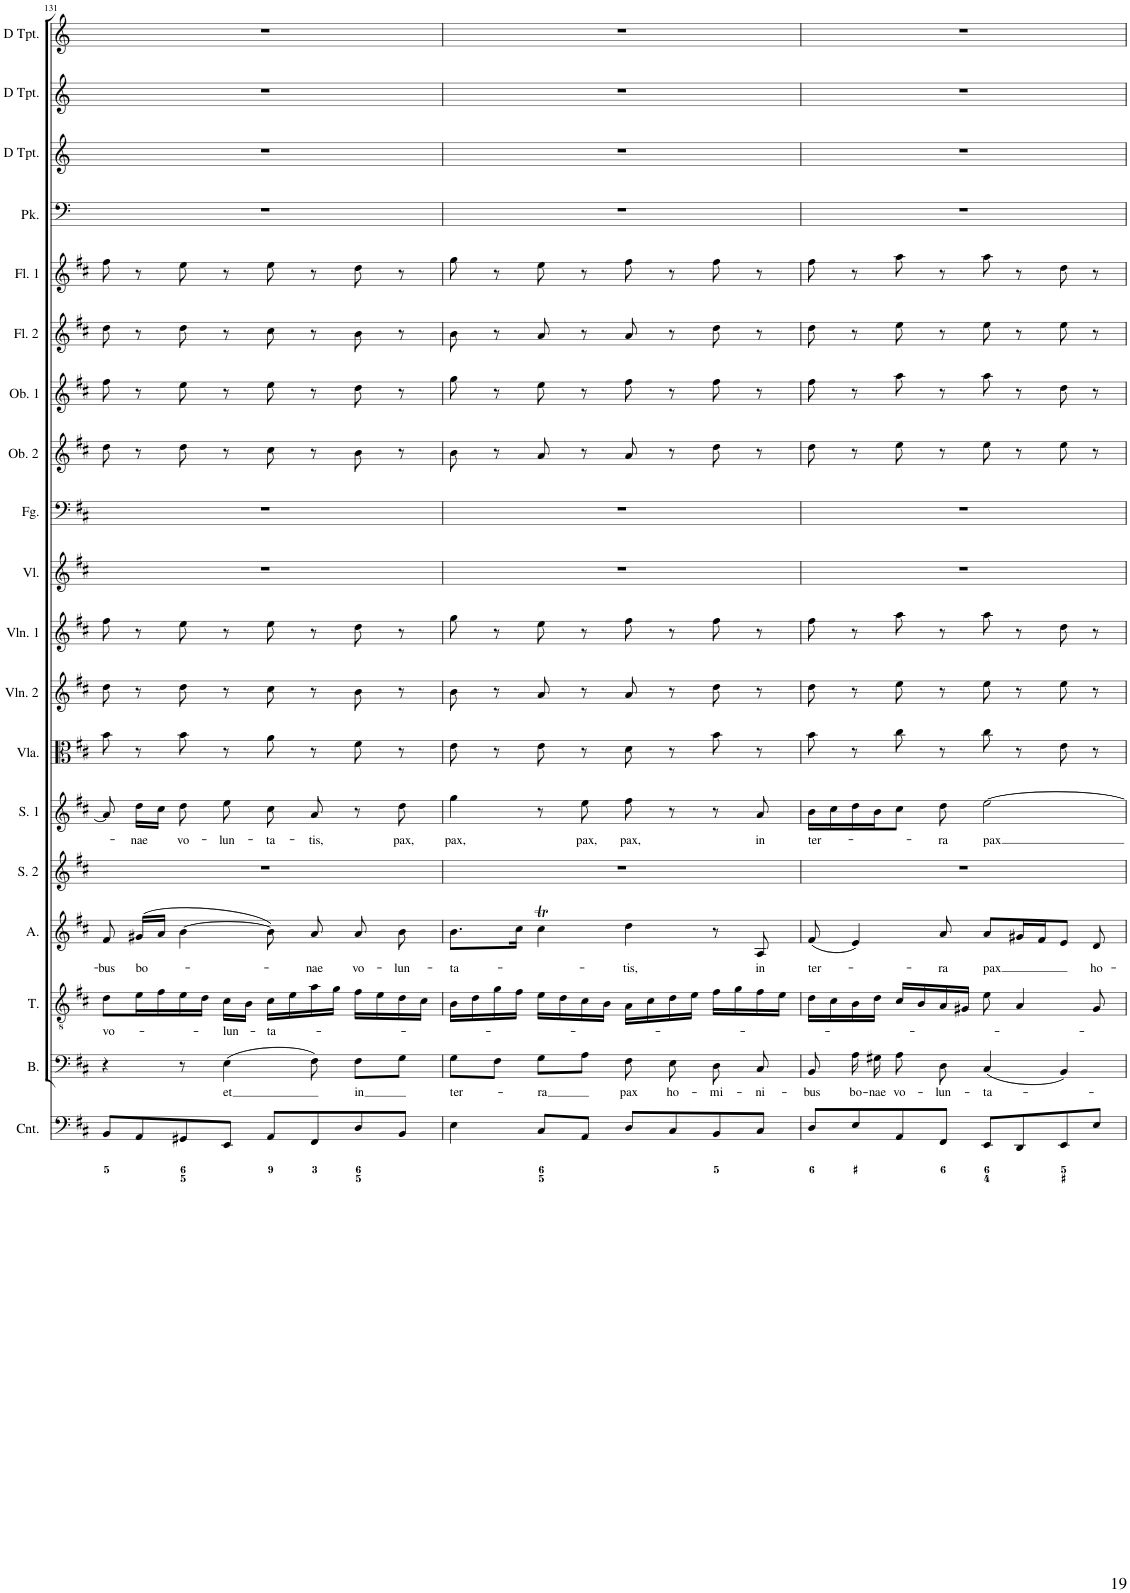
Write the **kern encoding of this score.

**kern	**kern	**text	**kern	**text	**kern	**text	**kern	**kern	**text	**kern	**kern	**kern	**kern	**kern	**kern	**kern	**kern	**kern	**kern	**kern	**kern	**kern
*part19	*part18	*part18	*part17	*part17	*part16	*part16	*part15	*part14	*part14	*part13	*part12	*part11	*part10	*part9	*part8	*part7	*part6	*part5	*part4	*part3	*part2	*part1
*staff19	*staff18	*staff18	*staff17	*staff17	*staff16	*staff16	*staff15	*staff14	*staff14	*staff13	*staff12	*staff11	*staff10	*staff9	*staff8	*staff7	*staff6	*staff5	*staff4	*staff3	*staff2	*staff1
*I"Continuo	*I"Basso	*	*I"Tenore	*	*I"Alto	*	*I"Soprano 2	*I"Soprano 1	*	*I"Viola	*I"Violino 2	*I"Violino 1	*I"Violino solo	*I"Fagotti	*I"Oboe d'amore 2	*I"Oboe d'amore 1	*I"Flauto traverso 2	*I"Flauto traverso 1	*I"Pauke	*I"D Trompete	*I"D Trompete	*I"D Trompete
*I'Cnt.	*I'B.	*	*I'T.	*	*I'A.	*	*I'S. 2	*I'S. 1	*	*I'Vla.	*I'Vln. 2	*I'Vln. 1	*I'Vl.	*I'Fg.	*I'Ob. 2	*I'Ob. 1	*I'Fl. 2	*I'Fl. 1	*I'Pk.	*I'D Tpt.	*I'D Tpt.	*I'D Tpt.
!!LO:PB:g=z
*clefF4	*clefF4	*	*clefGv2	*	*clefG2	*	*clefG2	*clefG2	*	*clefC3	*clefG2	*clefG2	*clefG2	*clefF4	*clefG2	*clefG2	*clefG2	*clefG2	*clefF4	*clefG2	*clefG2	*clefG2
*	*	*	*	*	*	*	*	*	*	*	*	*	*	*	*	*	*	*	*Trd-1c-2	*Trd-1c-2	*Trd-1c-2	*Trd-1c-2
*k[f#c#]	*k[f#c#]	*	*k[f#c#]	*	*k[f#c#]	*	*k[f#c#]	*k[f#c#]	*	*k[f#c#]	*k[f#c#]	*k[f#c#]	*k[f#c#]	*k[f#c#]	*k[f#c#]	*k[f#c#]	*k[f#c#]	*k[f#c#]	*k[]	*k[]	*k[]	*k[]
*M4/4	*M4/4	*	*M4/4	*	*M4/4	*	*M4/4	*M4/4	*	*M4/4	*M4/4	*M4/4	*M4/4	*M4/4	*M4/4	*M4/4	*M4/4	*M4/4	*M4/4	*M4/4	*M4/4	*M4/4
*met(c)	*met(c)	*	*met(c)	*	*met(c)	*	*met(c)	*met(c)	*	*met(c)	*met(c)	*met(c)	*met(c)	*met(c)	*met(c)	*met(c)	*met(c)	*met(c)	*met(c)	*met(c)	*met(c)	*met(c)
=131	=131	=131	=131	=131	=131	=131	=131	=131	=131	=131	=131	=131	=131	=131	=131	=131	=131	=131	=131	=131	=131	=131
!	!	!	!	!LO:LY:b	!	!LO:LY:b	!	!	!	!	!	!	!	!	!	!	!	!	!	!	!	!
8BB/L	4r	.	8d\L	vo-	8f#/	-bus	1r	8a/]	.	8b\	8dd\	8ff#\	1r	1r	8dd\	8ff#\	8dd\	8ff#\	1r	1r	1r	1r
!	!	!	!	!	!	!LO:LY:b	!	!	!LO:LY:b	!	!	!	!	!	!	!	!	!	!	!	!	!
8AA/	.	.	16e\L	.	(16g#X/LL	bo-	.	16dd\LL	-nae	8r	8r	8r	.	.	8r	8r	8r	8r	.	.	.	.
.	.	.	16f#\	.	16a/JJ	.	.	16cc#\JJ	.	.	.	.	.	.	.	.	.	.	.	.	.	.
!	!	!	!	!	!	!	!	!	!LO:LY:b	!	!	!	!	!	!	!	!	!	!	!	!	!
8GG#X/	8r	.	16e\	.	[4b\	.	.	8dd\	vo-	8b\	8dd\	8ee\	.	.	8dd\	8ee\	8dd\	8ee\	.	.	.	.
.	.	.	16d\JJ	.	.	.	.	.	.	.	.	.	.	.	.	.	.	.	.	.	.	.
!	!	!LO:LY:b	!	!LO:LY:b	!	!	!	!	!LO:LY:b	!	!	!	!	!	!	!	!	!	!	!	!	!
8EE/J	(4E\	et	16c#\LL	lun-	.	.	.	8ee\	-lun-	8r	8r	8r	.	.	8r	8r	8r	8r	.	.	.	.
.	.	.	16B\JJ	.	.	.	.	.	.	.	.	.	.	.	.	.	.	.	.	.	.	.
!	!	!	!	!LO:LY:b	!	!	!	!	!LO:LY:b	!	!	!	!	!	!	!	!	!	!	!	!	!
8AA/L	.	.	16c#\LL	-ta-	8b\])	.	.	8cc#\	-ta-	8a\	8cc#\	8ee\	.	.	8cc#\	8ee\	8cc#\	8ee\	.	.	.	.
.	.	.	16e\	.	.	.	.	.	.	.	.	.	.	.	.	.	.	.	.	.	.	.
!	!	!	!	!	!	!LO:LY:b	!	!	!LO:LY:b	!	!	!	!	!	!	!	!	!	!	!	!	!
8FF#/	8F#\)	.	16a\	.	8a/	-nae	.	8a/	-tis,	8r	8r	8r	.	.	8r	8r	8r	8r	.	.	.	.
.	.	.	16g\JJ	.	.	.	.	.	.	.	.	.	.	.	.	.	.	.	.	.	.	.
!	!	!LO:LY:b	!	!	!	!LO:LY:b	!	!	!	!	!	!	!	!	!	!	!	!	!	!	!	!
8D/	8F#\L	in	16f#\LL	.	8a/	vo-	.	8r	.	8f#\	8b\	8dd\	.	.	8b\	8dd\	8b\	8dd\	.	.	.	.
.	.	.	16e\	.	.	.	.	.	.	.	.	.	.	.	.	.	.	.	.	.	.	.
!	!	!	!	!	!	!LO:LY:b	!	!	!LO:LY:b	!	!	!	!	!	!	!	!	!	!	!	!	!
8BB/J	8G\J	.	16d\	.	8b\	-lun-	.	8dd\	pax,	8r	8r	8r	.	.	8r	8r	8r	8r	.	.	.	.
.	.	.	16c#\JJ	.	.	.	.	.	.	.	.	.	.	.	.	.	.	.	.	.	.	.
=132	=132	=132	=132	=132	=132	=132	=132	=132	=132	=132	=132	=132	=132	=132	=132	=132	=132	=132	=132	=132	=132	=132
!	!	!LO:LY:b	!	!	!	!LO:LY:b	!	!	!LO:LY:b	!	!	!	!	!	!	!	!	!	!	!	!	!
4E\	8G\L	ter-	16B\LL	.	8.b\L	-ta-	1r	4gg\	pax,	8e\	8b\	8gg\	1r	1r	8b\	8gg\	8b\	8gg\	1r	1r	1r	1r
.	.	.	16d\	.	.	.	.	.	.	.	.	.	.	.	.	.	.	.	.	.	.	.
.	8F#\J	.	16g\	.	.	.	.	.	.	8r	8r	8r	.	.	8r	8r	8r	8r	.	.	.	.
.	.	.	16f#\JJ	.	16cc#\Jk	.	.	.	.	.	.	.	.	.	.	.	.	.	.	.	.	.
!	!	!LO:LY:b	!	!	!	!	!	!	!	!	!	!	!	!	!	!	!	!	!	!	!	!
8C#/L	8G\L	-ra	16e\LL	.	4cc#t\	.	.	8r	.	8e\	8a/	8ee\	.	.	8a/	8ee\	8a/	8ee\	.	.	.	.
.	.	.	16d\	.	.	.	.	.	.	.	.	.	.	.	.	.	.	.	.	.	.	.
!	!	!	!	!	!	!	!	!	!LO:LY:b	!	!	!	!	!	!	!	!	!	!	!	!	!
8AA/J	8A\J	.	16c#\	.	.	.	.	8ee\	pax,	8r	8r	8r	.	.	8r	8r	8r	8r	.	.	.	.
.	.	.	16B\JJ	.	.	.	.	.	.	.	.	.	.	.	.	.	.	.	.	.	.	.
!	!	!LO:LY:b	!	!	!	!LO:LY:b	!	!	!LO:LY:b	!	!	!	!	!	!	!	!	!	!	!	!	!
8D/L	8F#\	pax	16A\LL	.	4dd\	-tis,	.	8ff#\	pax,	8d\	8a/	8ff#\	.	.	8a/	8ff#\	8a/	8ff#\	.	.	.	.
.	.	.	16c#\	.	.	.	.	.	.	.	.	.	.	.	.	.	.	.	.	.	.	.
!	!	!LO:LY:b	!	!	!	!	!	!	!	!	!	!	!	!	!	!	!	!	!	!	!	!
8C#/	8E\	ho-	16d\	.	.	.	.	8r	.	8r	8r	8r	.	.	8r	8r	8r	8r	.	.	.	.
.	.	.	16e\JJ	.	.	.	.	.	.	.	.	.	.	.	.	.	.	.	.	.	.	.
!	!	!LO:LY:b	!	!	!	!	!	!	!	!	!	!	!	!	!	!	!	!	!	!	!	!
8BB/	8D\	-mi-	16f#\LL	.	8r	.	.	8r	.	8b\	8dd\	8ff#\	.	.	8dd\	8ff#\	8dd\	8ff#\	.	.	.	.
.	.	.	16g\	.	.	.	.	.	.	.	.	.	.	.	.	.	.	.	.	.	.	.
!	!	!LO:LY:b	!	!	!	!LO:LY:b	!	!	!LO:LY:b	!	!	!	!	!	!	!	!	!	!	!	!	!
8C#/J	8C#/	-ni-	16f#\	.	8A/	in	.	8a/	in	8r	8r	8r	.	.	8r	8r	8r	8r	.	.	.	.
.	.	.	16e\JJ	.	.	.	.	.	.	.	.	.	.	.	.	.	.	.	.	.	.	.
=133	=133	=133	=133	=133	=133	=133	=133	=133	=133	=133	=133	=133	=133	=133	=133	=133	=133	=133	=133	=133	=133	=133
!	!	!LO:LY:b	!	!	!	!LO:LY:b	!	!	!LO:LY:b	!	!	!	!	!	!	!	!	!	!	!	!	!
8D/L	8BB/	-bus	16d\LL	.	(8f#/	ter-	1r	16b\LL	ter-	8b\	8dd\	8ff#\	1r	1r	8dd\	8ff#\	8dd\	8ff#\	1r	1r	1r	1r
.	.	.	16c#\	.	.	.	.	16cc#\	.	.	.	.	.	.	.	.	.	.	.	.	.	.
!	!	!LO:LY:b	!	!	!	!	!	!	!	!	!	!	!	!	!	!	!	!	!	!	!	!
8E/	16A\	bo-	16B\	.	4e/)	.	.	16dd\	.	8r	8r	8r	.	.	8r	8r	8r	8r	.	.	.	.
!	!	!LO:LY:b	!	!	!	!	!	!	!	!	!	!	!	!	!	!	!	!	!	!	!	!
.	16G#X\	-nae	16d\JJ	.	.	.	.	16b\J	.	.	.	.	.	.	.	.	.	.	.	.	.	.
!	!	!LO:LY:b	!	!	!	!	!	!	!	!	!	!	!	!	!	!	!	!	!	!	!	!
8AA/	8A\	vo-	16c#/LL	.	.	.	.	8cc#\J	.	8cc#\	8ee\	8aa\	.	.	8ee\	8aa\	8ee\	8aa\	.	.	.	.
.	.	.	16B/	.	.	.	.	.	.	.	.	.	.	.	.	.	.	.	.	.	.	.
!	!	!LO:LY:b	!	!	!	!LO:LY:b	!	!	!LO:LY:b	!	!	!	!	!	!	!	!	!	!	!	!	!
8FF#/J	8D\	-lun-	16A/	.	8a/	-ra	.	8dd\	-ra	8r	8r	8r	.	.	8r	8r	8r	8r	.	.	.	.
.	.	.	16G#X/JJ	.	.	.	.	.	.	.	.	.	.	.	.	.	.	.	.	.	.	.
!	!	!LO:LY:b	!	!	!	!LO:LY:b	!	!	!LO:LY:b	!	!	!	!	!	!	!	!	!	!	!	!	!
8EE/L	(4C#/	-ta-	8e\	.	8a/L	pax	.	[2ee\	pax	8cc#\	8ee\	8aa\	.	.	8ee\	8aa\	8ee\	8aa\	.	.	.	.
8DD/	.	.	4A/	.	16g#X/L	.	.	.	.	8r	8r	8r	.	.	8r	8r	8r	8r	.	.	.	.
.	.	.	.	.	16f#/J	.	.	.	.	.	.	.	.	.	.	.	.	.	.	.	.	.
8EE/	4BB/)	.	.	.	8e/J	.	.	.	.	8e\	8ee\	8dd\	.	.	8ee\	8dd\	8ee\	8dd\	.	.	.	.
!	!	!	!	!	!	!LO:LY:b	!	!	!	!	!	!	!	!	!	!	!	!	!	!	!	!
8E/J	.	.	8G#/	.	8d/	ho-	.	.	.	8r	8r	8r	.	.	8r	8r	8r	8r	.	.	.	.
=	=	=	=	=	=	=	=	=	=	=	=	=	=	=	=	=	=	=	=	=	=	=
*-	*-	*-	*-	*-	*-	*-	*-	*-	*-	*-	*-	*-	*-	*-	*-	*-	*-	*-	*-	*-	*-	*-
